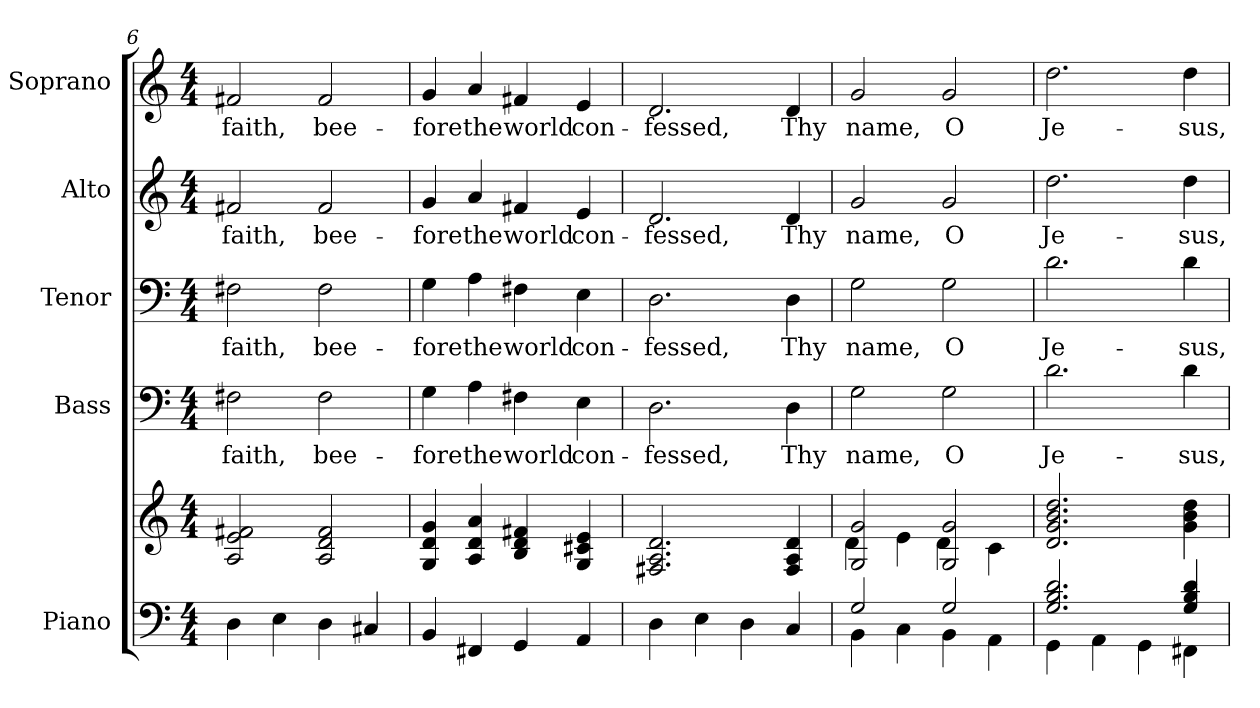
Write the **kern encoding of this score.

**kern	**kern	**kern	**text	**kern	**text	**kern	**text	**kern	**text
*part5	*part5	*part4	*part4	*part3	*part3	*part2	*part2	*part1	*part1
*staff6	*staff5	*staff4	*staff4	*staff3	*staff3	*staff2	*staff2	*staff1	*staff1
*I"Piano	*	*I"Bass	*	*I"Tenor	*	*I"Alto	*	*I"Soprano	*
*I'Pno.	*	*I'B.	*	*I'T.	*	*I'A.	*	*I'S.	*
*clefF4	*clefG2	*clefF4	*	*clefF4	*	*clefG2	*	*clefG2	*
*k[]	*k[]	*k[]	*	*k[]	*	*k[]	*	*k[]	*
*C:	*C:	*C:	*	*C:	*	*C:	*	*C:	*
*M4/4	*M4/4	*M4/4	*	*M4/4	*	*M4/4	*	*M4/4	*
=6	=6	=6	=6	=6	=6	=6	=6	=6	=6
!	!	!	!LO:LY:b:color=#000000	!	!	!	!	!	!
!	!	!	!	!	!LO:LY:b:color=#000000	!	!	!	!
!	!	!	!	!	!	!	!LO:LY:b:color=#000000	!	!
!	!	!	!	!	!	!	!	!	!LO:LY:b:color=#000000
4Di\	2Ai/ 2ei 2f#Xi	2F#Xi\	faith,	2F#Xi\	faith,	2f#Xi/	faith,	2f#Xi/	faith,
4Ei\	.	.	.	.	.	.	.	.	.
!	!	!	!LO:LY:b:color=#000000	!	!	!	!	!	!
!	!	!	!	!	!LO:LY:b:color=#000000	!	!	!	!
!	!	!	!	!	!	!	!LO:LY:b:color=#000000	!	!
!	!	!	!	!	!	!	!	!	!LO:LY:b:color=#000000
4Di\	2Ai/ 2di 2f#i	2F#i\	bee-	2F#i\	bee-	2f#i/	bee-	2f#i/	bee-
4C#Xi/	.	.	.	.	.	.	.	.	.
!!LO:PB:g=z
=7	=7	=7	=7	=7	=7	=7	=7	=7	=7
!	!	!	!LO:LY:b:color=#000000	!	!	!	!	!	!
!	!	!	!	!	!LO:LY:b:color=#000000	!	!	!	!
!	!	!	!	!	!	!	!LO:LY:b:color=#000000	!	!
!	!	!	!	!	!	!	!	!	!LO:LY:b:color=#000000
4BBi/	4Gi/ 4di 4gi	4Gi\	fore	4Gi\	fore	4gi/	fore	4gi/	fore
!	!	!	!LO:LY:b:color=#000000	!	!	!	!	!	!
!	!	!	!	!	!LO:LY:b:color=#000000	!	!	!	!
!	!	!	!	!	!	!	!LO:LY:b:color=#000000	!	!
!	!	!	!	!	!	!	!	!	!LO:LY:b:color=#000000
4FF#Xi/	4Ai/ 4di 4ai	4Ai\	the	4Ai\	the	4ai/	the	4ai/	the
!	!	!	!LO:LY:b:color=#000000	!	!	!	!	!	!
!	!	!	!	!	!LO:LY:b:color=#000000	!	!	!	!
!	!	!	!	!	!	!	!LO:LY:b:color=#000000	!	!
!	!	!	!	!	!	!	!	!	!LO:LY:b:color=#000000
4GGi/	4Bi/ 4di 4f#Xi	4F#Xi\	world	4F#Xi\	world	4f#Xi/	world	4f#Xi/	world
!	!	!	!LO:LY:b:color=#000000	!	!	!	!	!	!
!	!	!	!	!	!LO:LY:b:color=#000000	!	!	!	!
!	!	!	!	!	!	!	!LO:LY:b:color=#000000	!	!
!	!	!	!	!	!	!	!	!	!LO:LY:b:color=#000000
4AAi/	4Gi/ 4c#Xi 4ei	4Ei\	con-	4Ei\	con-	4ei/	con-	4ei/	con-
=8	=8	=8	=8	=8	=8	=8	=8	=8	=8
!	!	!	!LO:LY:b:color=#000000	!	!	!	!	!	!
!	!	!	!	!	!LO:LY:b:color=#000000	!	!	!	!
!	!	!	!	!	!	!	!LO:LY:b:color=#000000	!	!
!	!	!	!	!	!	!	!	!	!LO:LY:b:color=#000000
4Di\	2.F#Xi/ 2.Ai 2.di	2.Di\	fessed,	2.Di\	fessed,	2.di/	fessed,	2.di/	fessed,
4Ei\	.	.	.	.	.	.	.	.	.
4Di\	.	.	.	.	.	.	.	.	.
!	!	!	!LO:LY:b:color=#000000	!	!	!	!	!	!
!	!	!	!	!	!LO:LY:b:color=#000000	!	!	!	!
!	!	!	!	!	!	!	!LO:LY:b:color=#000000	!	!
!	!	!	!	!	!	!	!	!	!LO:LY:b:color=#000000
4Ci/	4F#i/ 4Ai 4di	4Di\	Thy	4Di\	Thy	4di/	Thy	4di/	Thy
!!LO:PB:g=z
=9	=9	=9	=9	=9	=9	=9	=9	=9	=9
*^	*^	*	*	*	*	*	*	*	*
!	!	!	!	!	!LO:LY:b:color=#000000	!	!	!	!	!	!
!	!	!	!	!	!	!	!LO:LY:b:color=#000000	!	!	!	!
!	!	!	!	!	!	!	!	!	!LO:LY:b:color=#000000	!	!
!	!	!	!	!	!	!	!	!	!	!	!LO:LY:b:color=#000000
2Gi/	4BBi\	2Gi/ 2gi	4di\	2Gi\	name,	2Gi\	name,	2gi/	name,	2gi/	name,
.	4Ci\	.	4ei\	.	.	.	.	.	.	.	.
!	!	!	!	!	!LO:LY:b:color=#000000	!	!	!	!	!	!
!	!	!	!	!	!	!	!LO:LY:b:color=#000000	!	!	!	!
!	!	!	!	!	!	!	!	!	!LO:LY:b:color=#000000	!	!
!	!	!	!	!	!	!	!	!	!	!	!LO:LY:b:color=#000000
2Gi/	4BBi\	2Gi/ 2gi	4di\	2Gi\	O	2Gi\	O	2gi/	O	2gi/	O
.	4AAi\	.	4ci\	.	.	.	.	.	.	.	.
*	*	*v	*v	*	*	*	*	*	*	*	*
=10	=10	=10	=10	=10	=10	=10	=10	=10	=10	=10
*	*	*^	*	*	*	*	*	*	*	*
!	!	!	!	!	!LO:LY:b:color=#000000	!	!	!	!	!	!
*	*	*v	*v	*	*	*	*	*	*	*	*
*	*	*^	*	*	*	*	*	*	*	*
!	!	!	!	!	!	!	!LO:LY:b:color=#000000	!	!	!	!
*	*	*v	*v	*	*	*	*	*	*	*	*
*	*	*^	*	*	*	*	*	*	*	*
!	!	!	!	!	!	!	!	!	!LO:LY:b:color=#000000	!	!
*	*	*v	*v	*	*	*	*	*	*	*	*
*	*	*^	*	*	*	*	*	*	*	*
!	!	!	!	!	!	!	!	!	!	!	!LO:LY:b:color=#000000
*	*	*v	*v	*	*	*	*	*	*	*	*
2.Gi/ 2.Bi 2.di	4GGi\	2.di/ 2.gi 2.bi 2.ddi	2.di\	Je-	2.di\	Je-	2.ddi\	Je-	2.ddi\	Je-
.	4AAi\	.	.	.	.	.	.	.	.	.
.	4GGi\	.	.	.	.	.	.	.	.	.
!	!	!	!	!LO:LY:b:color=#000000	!	!	!	!	!	!
!	!	!	!	!	!	!LO:LY:b:color=#000000	!	!	!	!
!	!	!	!	!	!	!	!	!LO:LY:b:color=#000000	!	!
!	!	!	!	!	!	!	!	!	!	!LO:LY:b:color=#000000
4Gi/ 4Bi 4di	4FF#Xi\	4gi\ 4bi 4ddi	4di\	sus,	4di\	sus,	4ddi\	sus,	4ddi\	sus,
*v	*v	*	*	*	*	*	*	*	*	*
=	=	=	=	=	=	=	=	=	=
*-	*-	*-	*-	*-	*-	*-	*-	*-	*-
